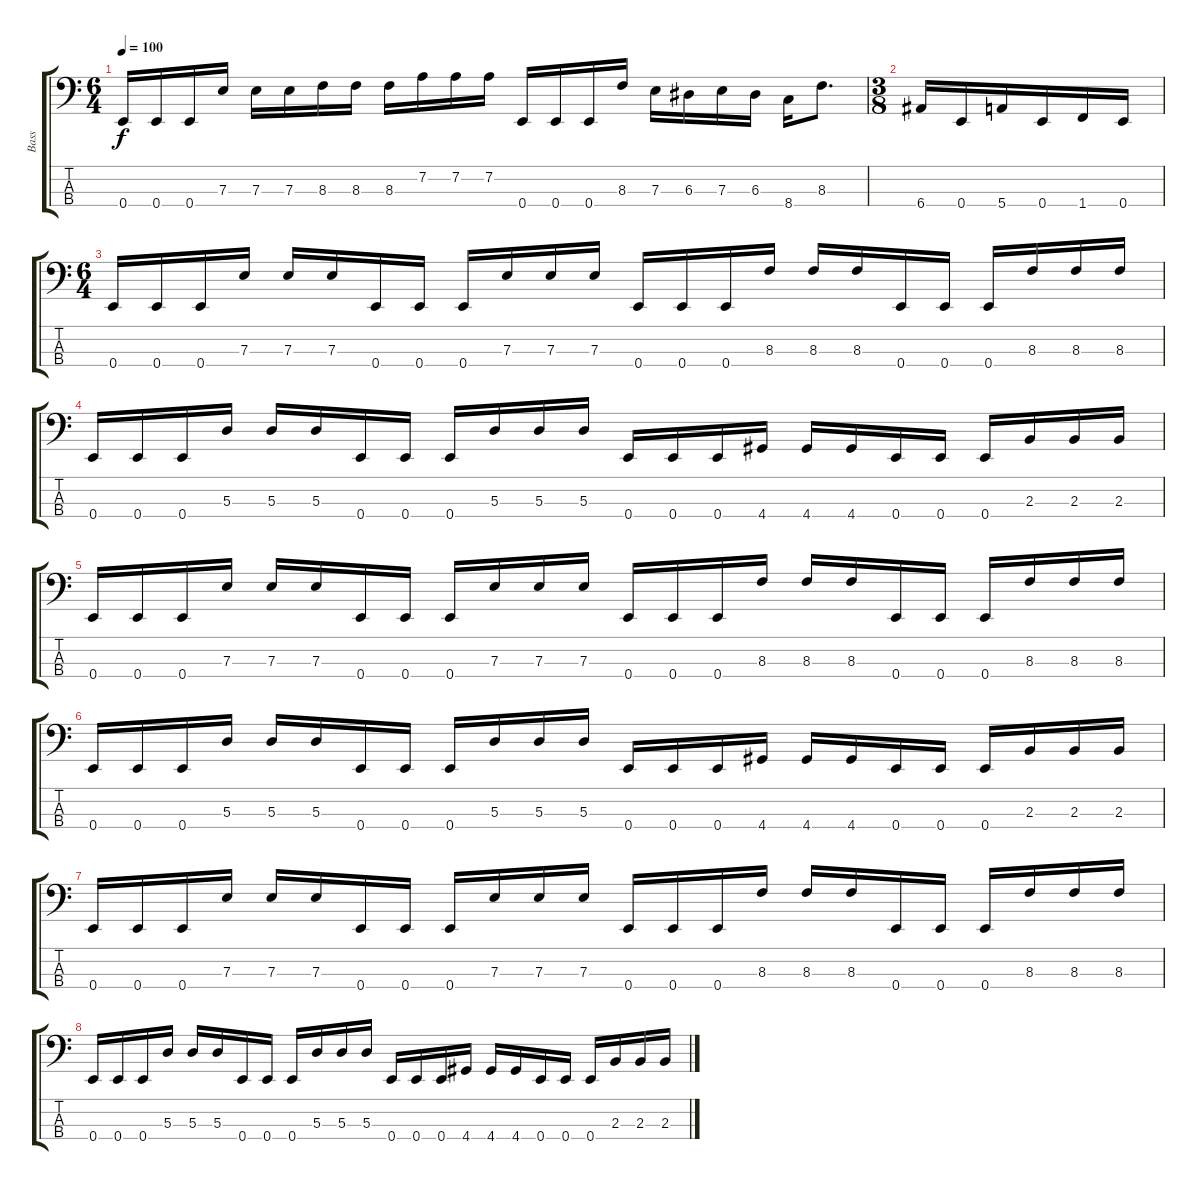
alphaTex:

\track ("Bass" "Bass") {instrument electricbassfinger}
\staff {score tabs}
\tuning (G2 D2 A1 E1) {hide}
\ts (6 4)
\tempo 100
\clef f4
\ks c
0.4.16{dy f} 0.4.16 0.4.16 7.3.16 7.3.16 7.3.16 8.3.16 8.3.16 8.3.16 7.2.16 7.2.16 7.2.16 0.4.16 0.4.16 0.4.16 8.3.16 7.3.16 6.3.16 7.3.16 6.3.16 8.4.16 8.3.8{d} |
\ts (3 8)
6.4.16 0.4.16 5.4.16 0.4.16 1.4.16 0.4.16 |
\ts (6 4)
0.4.16 0.4.16 0.4.16 7.3.16 7.3.16 7.3.16 0.4.16 0.4.16 0.4.16 7.3.16 7.3.16 7.3.16 0.4.16 0.4.16 0.4.16 8.3.16 8.3.16 8.3.16 0.4.16 0.4.16 0.4.16 8.3.16 8.3.16 8.3.16 |
0.4.16 0.4.16 0.4.16 5.3.16 5.3.16 5.3.16 0.4.16 0.4.16 0.4.16 5.3.16 5.3.16 5.3.16 0.4.16 0.4.16 0.4.16 4.4.16 4.4.16 4.4.16 0.4.16 0.4.16 0.4.16 2.3.16 2.3.16 2.3.16 |
0.4.16 0.4.16 0.4.16 7.3.16 7.3.16 7.3.16 0.4.16 0.4.16 0.4.16 7.3.16 7.3.16 7.3.16 0.4.16 0.4.16 0.4.16 8.3.16 8.3.16 8.3.16 0.4.16 0.4.16 0.4.16 8.3.16 8.3.16 8.3.16 |
0.4.16 0.4.16 0.4.16 5.3.16 5.3.16 5.3.16 0.4.16 0.4.16 0.4.16 5.3.16 5.3.16 5.3.16 0.4.16 0.4.16 0.4.16 4.4.16 4.4.16 4.4.16 0.4.16 0.4.16 0.4.16 2.3.16 2.3.16 2.3.16 |
0.4.16 0.4.16 0.4.16 7.3.16 7.3.16 7.3.16 0.4.16 0.4.16 0.4.16 7.3.16 7.3.16 7.3.16 0.4.16 0.4.16 0.4.16 8.3.16 8.3.16 8.3.16 0.4.16 0.4.16 0.4.16 8.3.16 8.3.16 8.3.16 |
0.4.16 0.4.16 0.4.16 5.3.16 5.3.16 5.3.16 0.4.16 0.4.16 0.4.16 5.3.16 5.3.16 5.3.16 0.4.16 0.4.16 0.4.16 4.4.16 4.4.16 4.4.16 0.4.16 0.4.16 0.4.16 2.3.16 2.3.16 2.3.16
